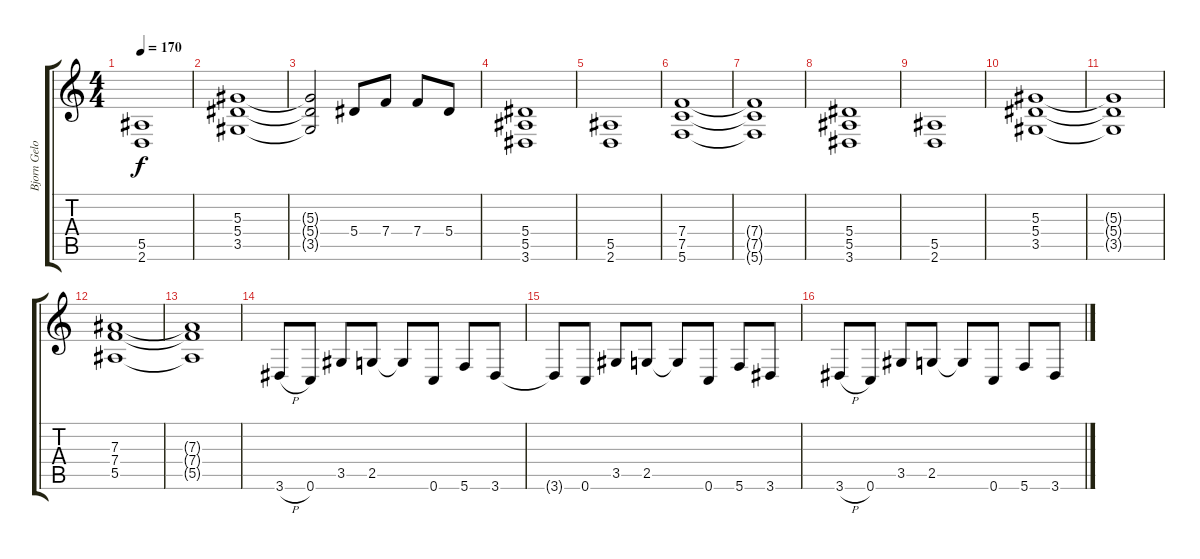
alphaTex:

\track ("Bjorn Gelotte" "Bjorn Gelo") {instrument distortionguitar}
\staff {score tabs}
\tuning (C4 G3 Eb3 Bb2 F2 C2) {hide}
\ts (4 4)
\tempo 170
\clef g2
\ks c
(5.5 2.6).1{dy f} |
(5.3 5.4 3.5).1 |
(5.3{t} 5.4{t} 3.5{t}).2 5.4.8 7.4.8 7.4.8 5.4.8 |
(5.4 5.5 3.6).1 |
(5.5 2.6).1 |
(7.4 7.5 5.6).1 |
(7.4{t} 7.5{t} 5.6{t}).1 |
(5.4 5.5 3.6).1 |
(5.5 2.6).1 |
(5.3 5.4 3.5).1 |
(5.3{t} 5.4{t} 3.5{t}).1 |
(7.3 7.4 5.5).1 |
(7.3{t} 7.4{t} 5.5{t}).1 |
3.6{h}.8 0.6.8 3.5.8 2.5.8 2.5{t}.8 0.6.8 5.6.8 3.6.8 |
3.6{t}.8 0.6.8 3.5.8 2.5.8 2.5{t}.8 0.6.8 5.6.8 3.6.8 |
3.6{h}.8 0.6.8 3.5.8 2.5.8 2.5{t}.8 0.6.8 5.6.8 3.6.8
